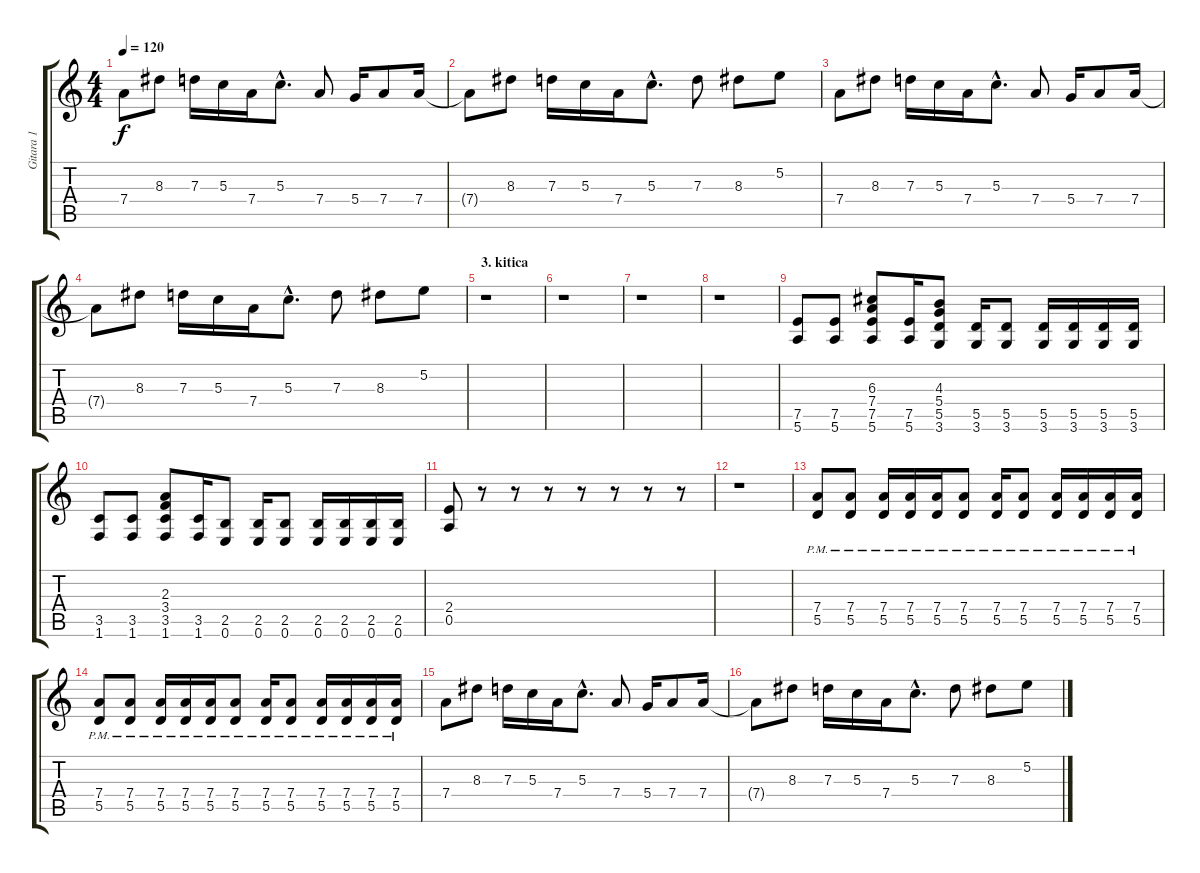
\track ("Gitara 1" "Gitara 1") {instrument distortionguitar}
\staff {score tabs}
\tuning (E4 B3 G3 D3 A2 E2) {hide}
\ts (4 4)
\tempo 120
\clef g2
\ks c
7.4.8{dy f} 8.3.8 7.3.16 5.3.16 7.4.16 5.3{hac}.8{d} 7.4.8 5.4.16 7.4.8 7.4.16 |
7.4{t}.8 8.3.8 7.3.16 5.3.16 7.4.16 5.3{hac}.8{d} 7.3.8 8.3.8 5.2.8 |
7.4.8 8.3.8 7.3.16 5.3.16 7.4.16 5.3{hac}.8{d} 7.4.8 5.4.16 7.4.8 7.4.16 |
7.4{t}.8 8.3.8 7.3.16 5.3.16 7.4.16 5.3{hac}.8{d} 7.3.8 8.3.8 5.2.8 |
\section ("" "3. kitica")
r.1 |
r.1 |
r.1 |
r.1 |
(7.5 5.6).8 (7.5 5.6).8 (6.3 7.4 7.5 5.6).8 (7.5 5.6).16 (4.3 5.4 5.5 3.6).8 (5.5 3.6).16 (5.5 3.6).8 (5.5 3.6).16 (5.5 3.6).16 (5.5 3.6).16 (5.5 3.6).16 |
(3.5 1.6).8 (3.5 1.6).8 (2.3 3.4 3.5 1.6).8 (3.5 1.6).16 (2.5 0.6).8 (2.5 0.6).16 (2.5 0.6).8 (2.5 0.6).16 (2.5 0.6).16 (2.5 0.6).16 (2.5 0.6).16 |
(2.4 0.5).8 r.8 r.8 r.8 r.8 r.8 r.8 r.8 |
r.1 |
(7.4{pm} 5.5{pm}).8 (7.4{pm} 5.5{pm}).8 (7.4{pm} 5.5{pm}).16 (7.4{pm} 5.5{pm}).16 (7.4{pm} 5.5{pm}).16 (7.4{pm} 5.5{pm}).8 (7.4{pm} 5.5{pm}).16 (7.4{pm} 5.5{pm}).8 (7.4{pm} 5.5{pm}).16 (7.4{pm} 5.5{pm}).16 (7.4{pm} 5.5{pm}).16 (7.4{pm} 5.5{pm}).16 |
(7.4{pm} 5.5{pm}).8 (7.4{pm} 5.5{pm}).8 (7.4{pm} 5.5{pm}).16 (7.4{pm} 5.5{pm}).16 (7.4{pm} 5.5{pm}).16 (7.4{pm} 5.5{pm}).8 (7.4{pm} 5.5{pm}).16 (7.4{pm} 5.5{pm}).8 (7.4{pm} 5.5{pm}).16 (7.4{pm} 5.5{pm}).16 (7.4{pm} 5.5{pm}).16 (7.4{pm} 5.5{pm}).16 |
7.4.8 8.3.8 7.3.16 5.3.16 7.4.16 5.3{hac}.8{d} 7.4.8 5.4.16 7.4.8 7.4.16 |
7.4{t}.8 8.3.8 7.3.16 5.3.16 7.4.16 5.3{hac}.8{d} 7.3.8 8.3.8 5.2.8
